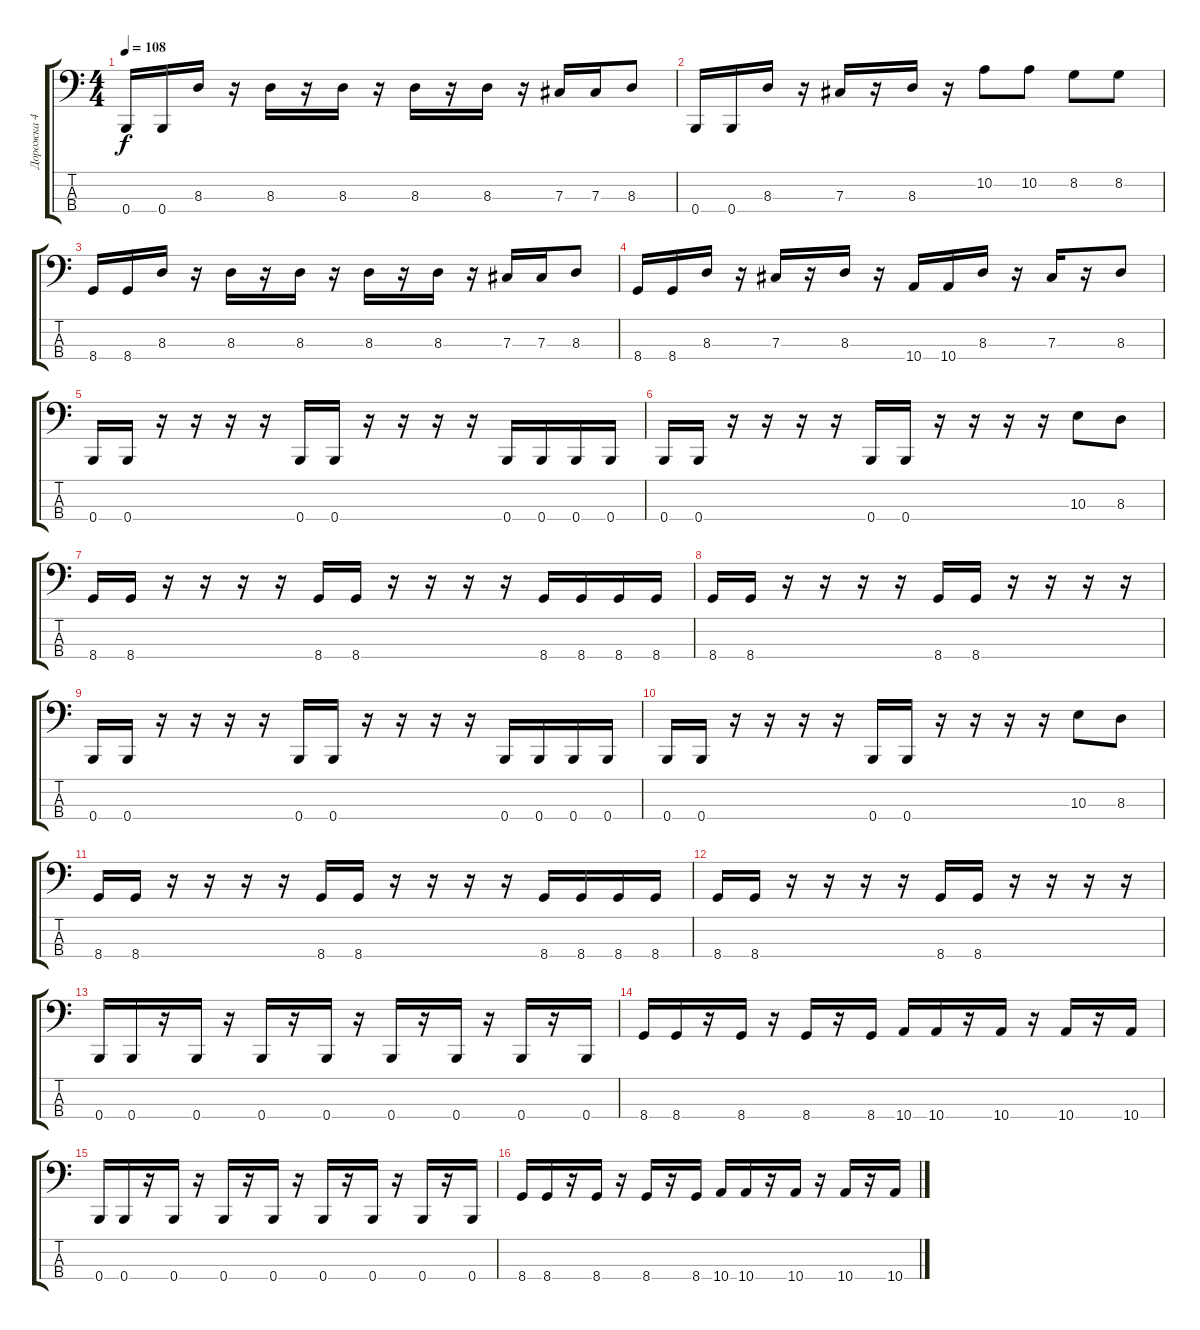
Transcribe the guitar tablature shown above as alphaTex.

\track ("Дорожка 4" "Дорожка 4") {instrument electricbassfinger}
\staff {score tabs}
\tuning (E2 B1 Gb1 B0) {hide}
\ts (4 4)
\tempo 108
\clef f4
\ks c
0.4.16{dy f} 0.4.16 8.3.16 r.16 8.3.16 r.16 8.3.16 r.16 8.3.16 r.16 8.3.16 r.16 7.3.16 7.3.16 8.3.8 |
0.4.16 0.4.16 8.3.16 r.16 7.3.16 r.16 8.3.16 r.16 10.2.8 10.2.8 8.2.8 8.2.8 |
8.4.16 8.4.16 8.3.16 r.16 8.3.16 r.16 8.3.16 r.16 8.3.16 r.16 8.3.16 r.16 7.3.16 7.3.16 8.3.8 |
8.4.16 8.4.16 8.3.16 r.16 7.3.16 r.16 8.3.16 r.16 10.4.16 10.4.16 8.3.16 r.16 7.3.16 r.16 8.3.8 |
0.4.16 0.4.16 r.16 r.16 r.16 r.16 0.4.16 0.4.16 r.16 r.16 r.16 r.16 0.4.16 0.4.16 0.4.16 0.4.16 |
0.4.16 0.4.16 r.16 r.16 r.16 r.16 0.4.16 0.4.16 r.16 r.16 r.16 r.16 10.3.8 8.3.8 |
8.4.16 8.4.16 r.16 r.16 r.16 r.16 8.4.16 8.4.16 r.16 r.16 r.16 r.16 8.4.16 8.4.16 8.4.16 8.4.16 |
8.4.16 8.4.16 r.16 r.16 r.16 r.16 8.4.16 8.4.16 r.16 r.16 r.16 r.16 |
0.4.16 0.4.16 r.16 r.16 r.16 r.16 0.4.16 0.4.16 r.16 r.16 r.16 r.16 0.4.16 0.4.16 0.4.16 0.4.16 |
0.4.16 0.4.16 r.16 r.16 r.16 r.16 0.4.16 0.4.16 r.16 r.16 r.16 r.16 10.3.8 8.3.8 |
8.4.16 8.4.16 r.16 r.16 r.16 r.16 8.4.16 8.4.16 r.16 r.16 r.16 r.16 8.4.16 8.4.16 8.4.16 8.4.16 |
8.4.16 8.4.16 r.16 r.16 r.16 r.16 8.4.16 8.4.16 r.16 r.16 r.16 r.16 |
0.4.16 0.4.16 r.16 0.4.16 r.16 0.4.16 r.16 0.4.16 r.16 0.4.16 r.16 0.4.16 r.16 0.4.16 r.16 0.4.16 |
8.4.16 8.4.16 r.16 8.4.16 r.16 8.4.16 r.16 8.4.16 10.4.16 10.4.16 r.16 10.4.16 r.16 10.4.16 r.16 10.4.16 |
0.4.16 0.4.16 r.16 0.4.16 r.16 0.4.16 r.16 0.4.16 r.16 0.4.16 r.16 0.4.16 r.16 0.4.16 r.16 0.4.16 |
8.4.16 8.4.16 r.16 8.4.16 r.16 8.4.16 r.16 8.4.16 10.4.16 10.4.16 r.16 10.4.16 r.16 10.4.16 r.16 10.4.16
